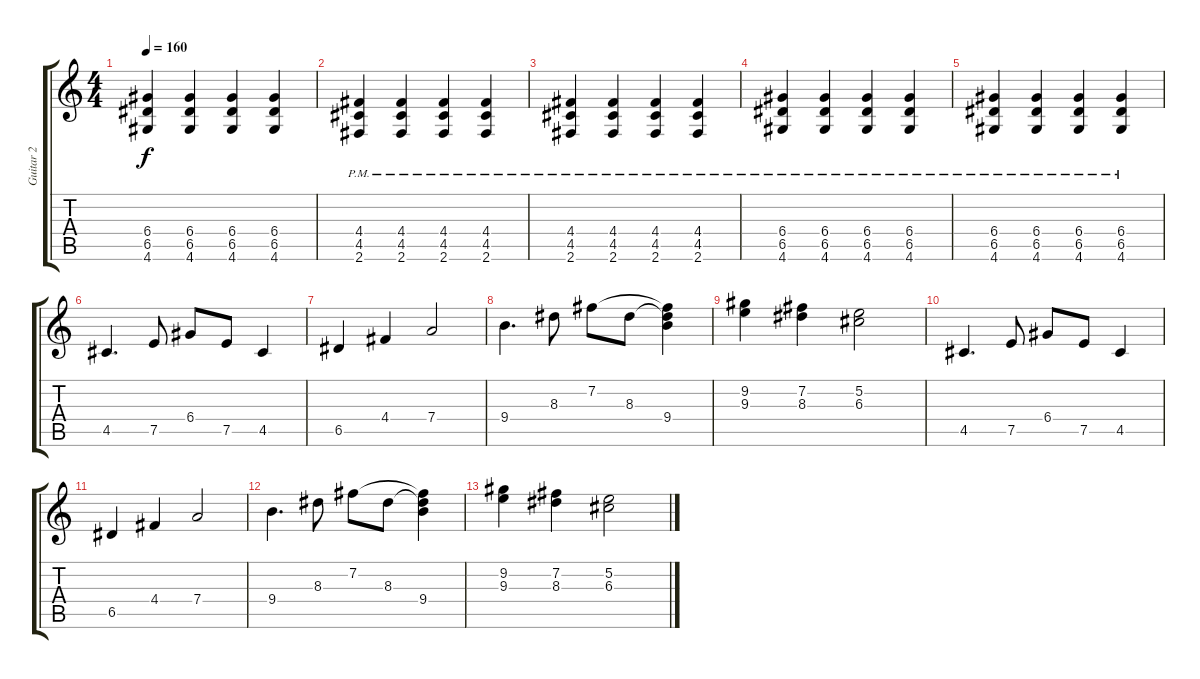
\track ("Guitar 2" "Guitar 2") {instrument distortionguitar}
\staff {score tabs}
\tuning (E4 B3 G3 D3 A2 E2) {hide}
\ts (4 4)
\tempo 160
\clef g2
\ks c
(6.4 6.5 4.6).4{dy f} (6.4 6.5 4.6).4 (6.4 6.5 4.6).4 (6.4 6.5 4.6).4 |
(4.4{pm} 4.5{pm} 2.6{pm}).4 (4.4{pm} 4.5{pm} 2.6{pm}).4 (4.4{pm} 4.5{pm} 2.6{pm}).4 (4.4{pm} 4.5{pm} 2.6{pm}).4 |
(4.4{pm} 4.5{pm} 2.6{pm}).4 (4.4{pm} 4.5{pm} 2.6{pm}).4 (4.4{pm} 4.5{pm} 2.6{pm}).4 (4.4{pm} 4.5{pm} 2.6{pm}).4 |
(6.4{pm} 6.5{pm} 4.6{pm}).4 (6.4{pm} 6.5{pm} 4.6{pm}).4 (6.4{pm} 6.5{pm} 4.6{pm}).4 (6.4{pm} 6.5{pm} 4.6{pm}).4 |
(6.4{pm} 6.5{pm} 4.6{pm}).4 (6.4{pm} 6.5{pm} 4.6{pm}).4 (6.4{pm} 6.5{pm} 4.6{pm}).4 (6.4{pm} 6.5{pm} 4.6{pm}).4 |
4.5.4{d volume 15} 7.5.8 6.4.8 7.5.8 4.5.4 |
6.5.4 4.4.4 7.4.2 |
9.4.4{d} 8.3.8 7.2.8 8.3.8 (7.2{t} 8.3{t} 9.4).4 |
(9.2 9.3).4 (7.2 8.3).4 (5.2 6.3).2 |
4.5.4{d} 7.5.8 6.4.8 7.5.8 4.5.4 |
6.5.4 4.4.4 7.4.2 |
9.4.4{d} 8.3.8 7.2.8 8.3.8 (7.2{t} 8.3{t} 9.4).4 |
(9.2 9.3).4 (7.2 8.3).4 (5.2 6.3).2
